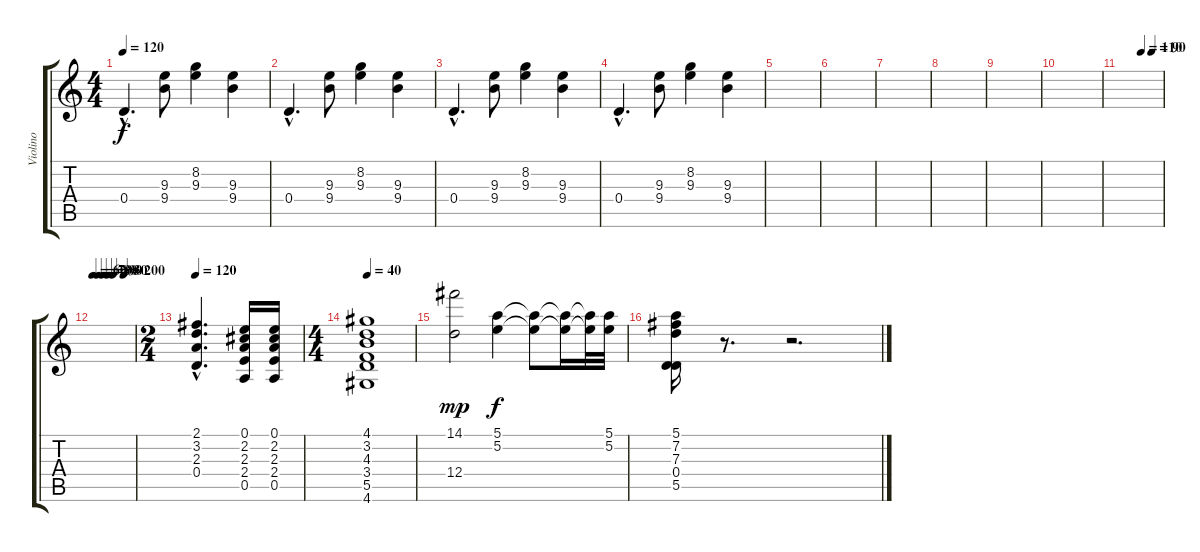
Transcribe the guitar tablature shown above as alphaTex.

\track ("Violino" "Violino") {instrument electricguitarmuted}
\staff {score tabs}
\tuning (E4 B3 G3 D3 A2 E2) {hide}
\ts (4 4)
\tempo 120
\clef g2
\ks c
0.4{hac}.4{d dy f} (9.3 9.4).8 (8.2 9.3).4 (9.3 9.4).4 |
0.4{hac}.4{d} (9.3 9.4).8 (8.2 9.3).4 (9.3 9.4).4 |
0.4{hac}.4{d} (9.3 9.4).8 (8.2 9.3).4 (9.3 9.4).4 |
0.4{hac}.4{d} (9.3 9.4).8 (8.2 9.3).4 (9.3 9.4).4 |
|
|
|
|
|
|
\tempo (110 0.5)
\tempo (90 0.75)
|
\tempo 60
\tempo (70 0.125)
\tempo (80 0.25)
\tempo (90 0.375)
\tempo (30 0.5)
\tempo (200 0.75)
|
\ts (2 4)
\tempo 120
(2.1{hac} 3.2{hac} 2.3{hac} 0.4{hac}).4{d} (0.1 2.2 2.3 2.4 0.5).16 (0.1 2.2 2.3 2.4 0.5).16 |
\ts (4 4)
\tempo (40 0.03125)
(4.1 3.2 4.3 3.4 5.5 4.6).1 |
(14.1 12.4).2{dy mp} (5.1 5.2).4{dy f} (5.1{t} 5.2{t}).8 (5.1{t} 5.2{t}).16 (5.1{t} 5.2{t}).32 (5.1 5.2).32 |
(5.1 7.2 7.3 0.4 5.5).16 r.8{d} r.2{d}
